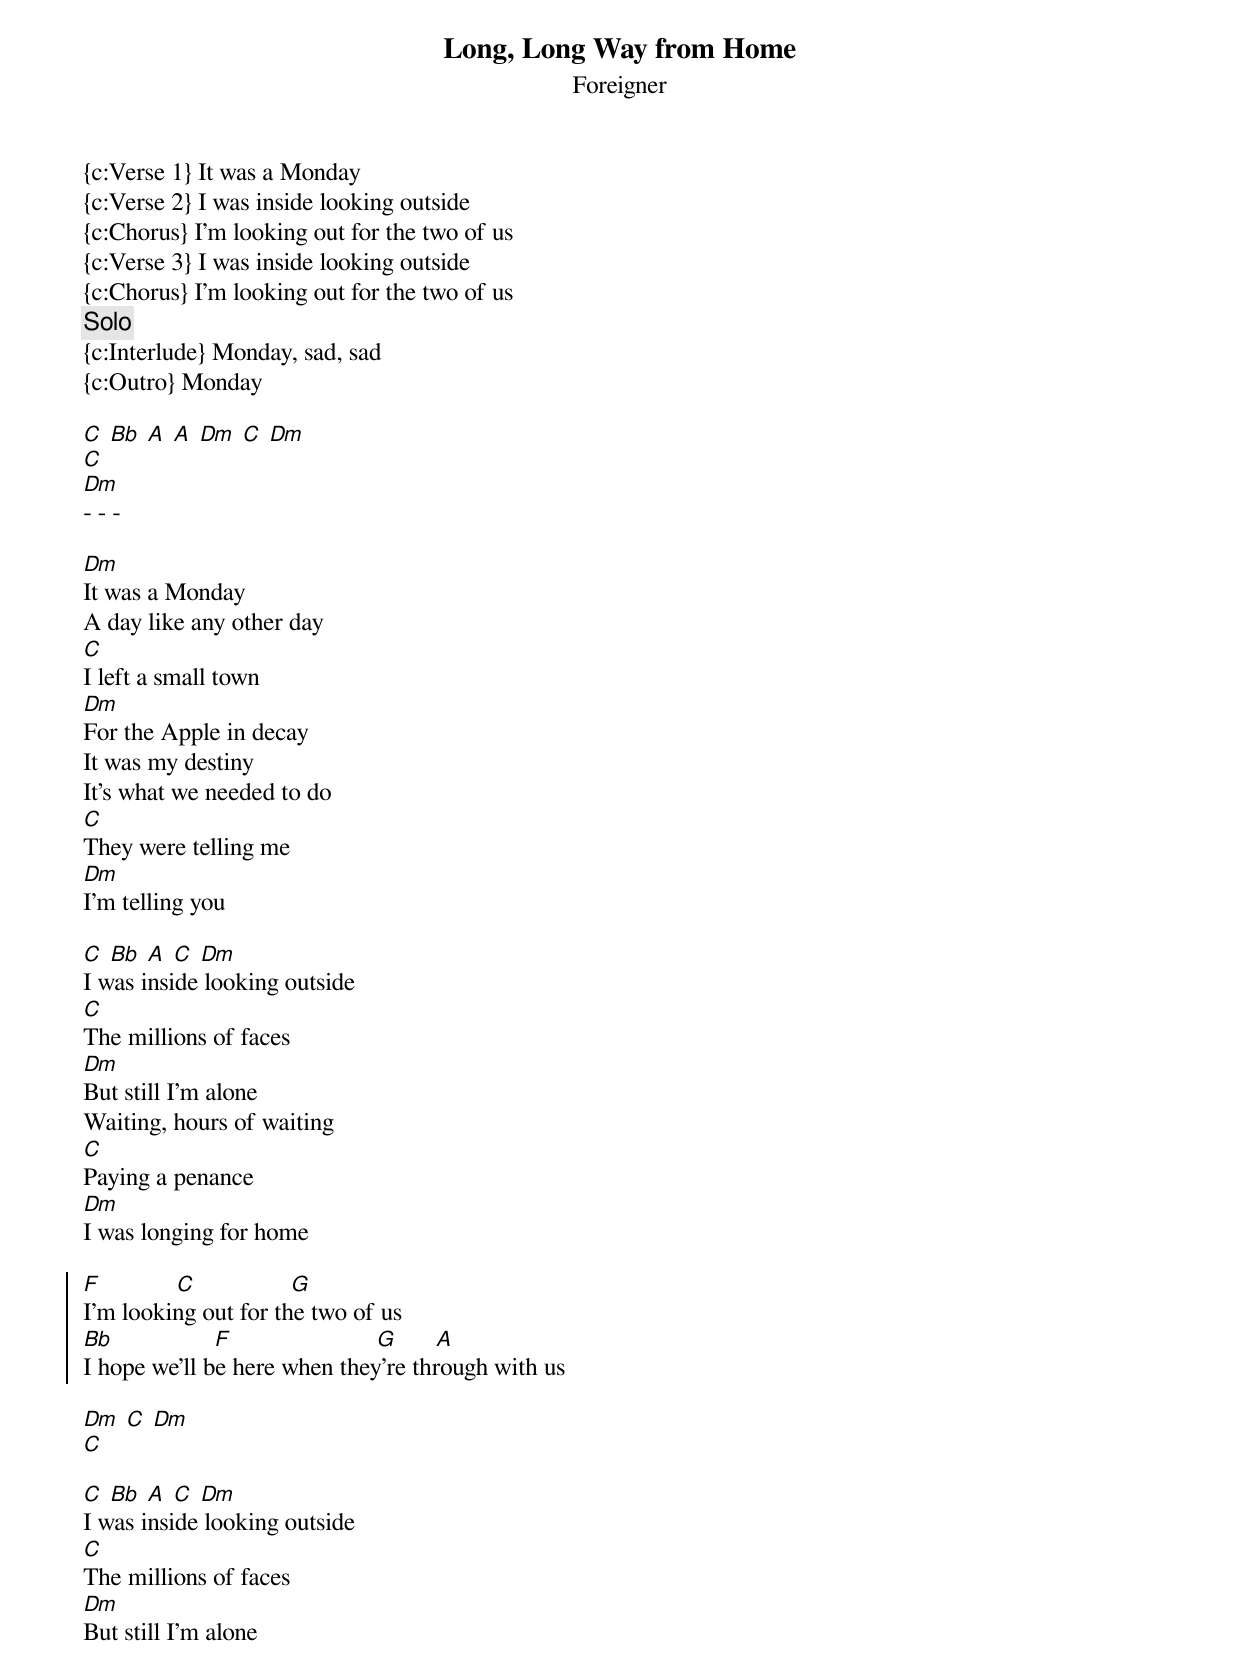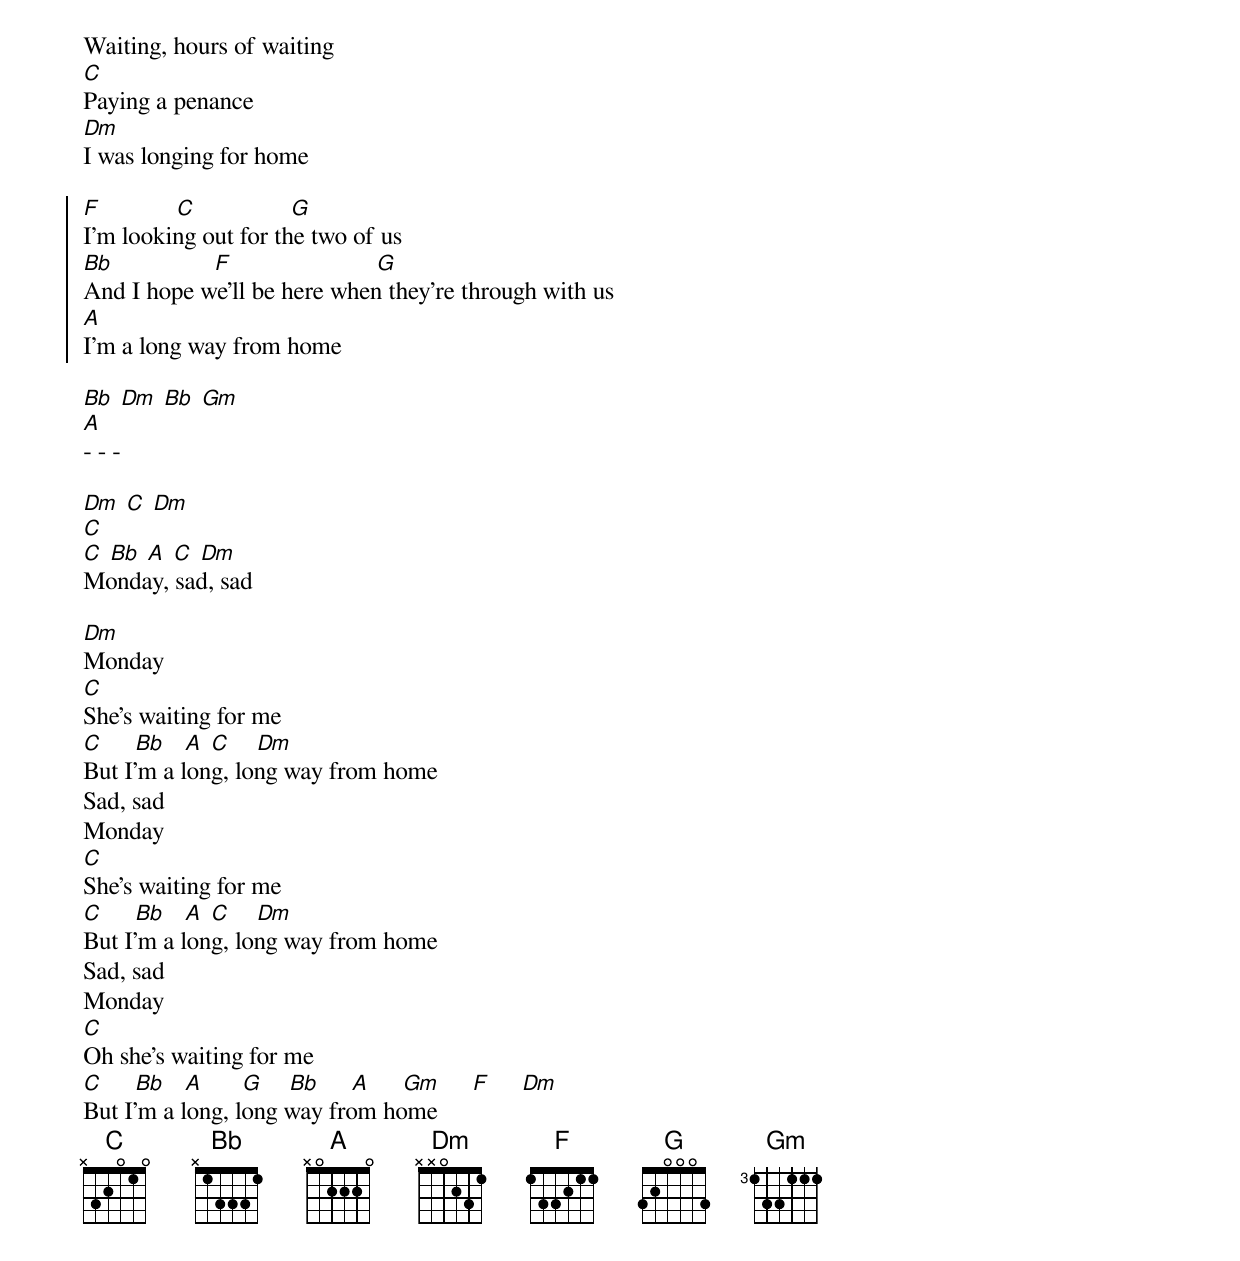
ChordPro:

{t: Long, Long Way from Home}
{st: Foreigner}
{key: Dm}
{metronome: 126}
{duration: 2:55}


{c:Verse 1} It was a Monday
{c:Verse 2} I was inside looking outside
{c:Chorus} I'm looking out for the two of us
{c:Verse 3} I was inside looking outside
{c:Chorus} I'm looking out for the two of us
{c:Solo}
{c:Interlude} Monday, sad, sad
{c:Outro} Monday

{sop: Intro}
[C] [Bb] [A] [A] [Dm] [C] [Dm]
[C]
[Dm]
- - -
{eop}

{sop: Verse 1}
[Dm]
It was a Monday
A day like any other day
[C]
I left a small town
[Dm]
For the Apple in decay
It was my destiny
It's what we needed to do
[C]
They were telling me
[Dm]
I'm telling you
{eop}

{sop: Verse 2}
[C] [Bb] [A] [C] [Dm]
I was inside looking outside
[C]
The millions of faces
[Dm]
But still I'm alone
Waiting, hours of waiting
[C]
Paying a penance
[Dm]
I was longing for home
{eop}

{soc}
[F]            [C]               [G]
I'm looking out for the two of us
[Bb]                [F]                       [G]      [A]
I hope we'll be here when they're through with us
{eoc}

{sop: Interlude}
[Dm] [C] [Dm]
[C]
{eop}

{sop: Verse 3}
[C] [Bb] [A] [C] [Dm]
I was inside looking outside
[C]
The millions of faces
[Dm]
But still I'm alone
Waiting, hours of waiting
[C]
Paying a penance
[Dm]
I was longing for home
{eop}

{soc}
[F]            [C]               [G]
I'm looking out for the two of us
[Bb]                [F]                       [G]
And I hope we'll be here when they're through with us
[A]
I'm a long way from home
{eoc}

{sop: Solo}
[Bb] [Dm] [Bb] [Gm]
[A]
- - -
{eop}

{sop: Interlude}
[Dm] [C] [Dm]
[C]
[C] [Bb] [A] [C] [Dm]
Monday, sad, sad
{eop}

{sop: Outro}
[Dm]
Monday
[C]
She's waiting for me
[C]     [Bb]   [A] [C]    [Dm]
But I'm a long, long way from home
Sad, sad
Monday
[C]
She's waiting for me
[C]     [Bb]   [A] [C]    [Dm]
But I'm a long, long way from home
Sad, sad
Monday
[C]
Oh she's waiting for me
[C]     [Bb]   [A]      [G]    [Bb]     [A]     [Gm]     [F]     [Dm]
But I'm a long, long way from home
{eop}
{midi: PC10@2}
